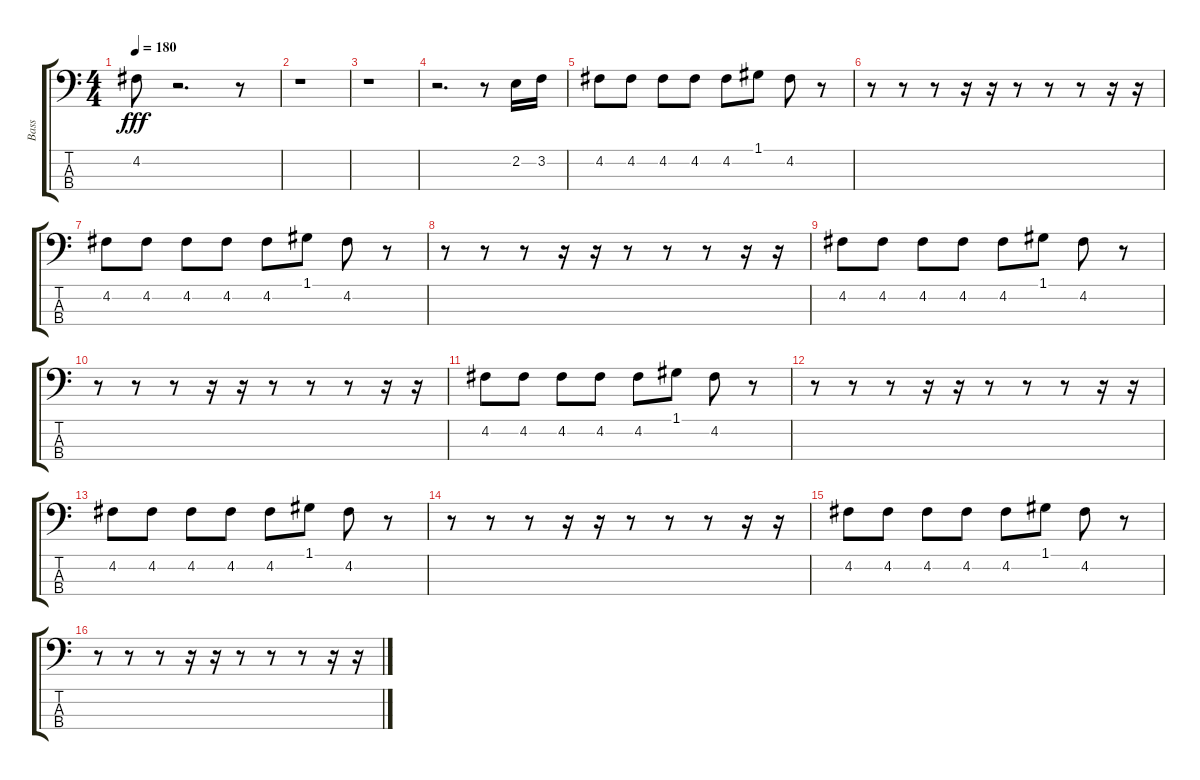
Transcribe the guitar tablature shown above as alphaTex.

\track ("Bass" "Bass") {instrument electricbasspick}
\staff {score tabs}
\tuning (G2 D2 A1 E1) {hide}
\ts (4 4)
\tempo 180
\clef f4
\ks c
4.2.8{dy fff} r.2{d} r.8 |
r.1 |
r.1 |
r.2{d} r.8 2.2.16 3.2.16 |
4.2.8 4.2.8 4.2.8 4.2.8 4.2.8 1.1.8 4.2.8 r.8 |
r.8 r.8 r.8 r.16 r.16 r.8 r.8 r.8 r.16 r.16 |
4.2.8 4.2.8 4.2.8 4.2.8 4.2.8 1.1.8 4.2.8 r.8 |
r.8 r.8 r.8 r.16 r.16 r.8 r.8 r.8 r.16 r.16 |
4.2.8 4.2.8 4.2.8 4.2.8 4.2.8 1.1.8 4.2.8 r.8 |
r.8 r.8 r.8 r.16 r.16 r.8 r.8 r.8 r.16 r.16 |
4.2.8 4.2.8 4.2.8 4.2.8 4.2.8 1.1.8 4.2.8 r.8 |
r.8 r.8 r.8 r.16 r.16 r.8 r.8 r.8 r.16 r.16 |
4.2.8 4.2.8 4.2.8 4.2.8 4.2.8 1.1.8 4.2.8 r.8 |
r.8 r.8 r.8 r.16 r.16 r.8 r.8 r.8 r.16 r.16 |
4.2.8 4.2.8 4.2.8 4.2.8 4.2.8 1.1.8 4.2.8 r.8 |
r.8 r.8 r.8 r.16 r.16 r.8 r.8 r.8 r.16 r.16
